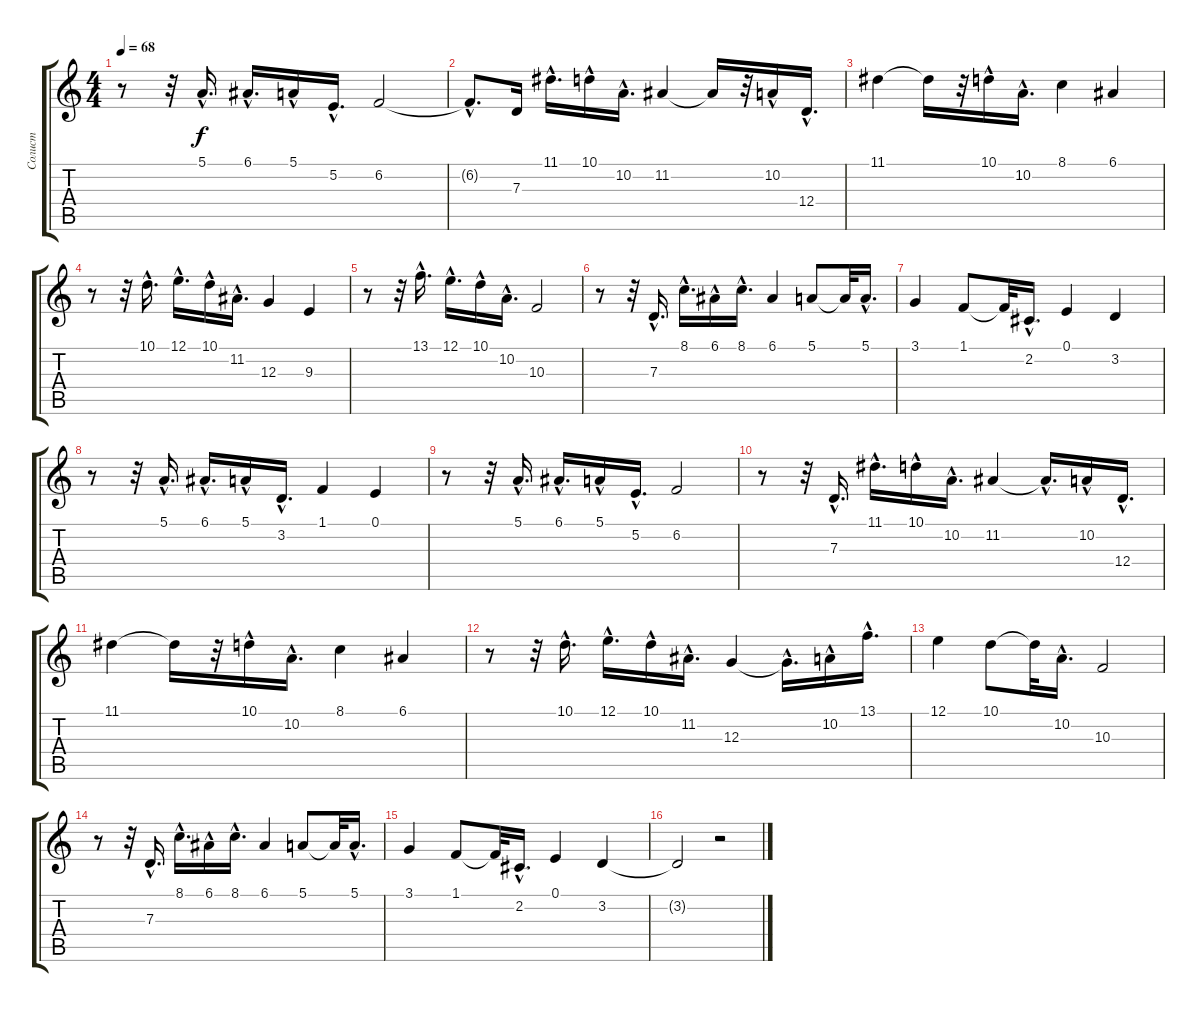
\track ("Солист" "Солист") {instrument pad8sweep}
\staff {score tabs}
\tuning (E4 B3 G3 D3 A2 E2) {hide}
\ts (4 4)
\tempo 68
\clef g2
\ks c
r.8{dy f} r.32 5.1{hac}.16{d} 6.1{hac}.16{d} 5.1{hac}.16 5.2{hac}.16{d} 6.2.2 |
6.2{hac t}.8{d} 7.3.16 11.1{hac}.16{d} 10.1{hac}.16 10.2{hac}.16{d} 11.2.4 11.2{t}.16 r.32 10.2{hac}.16 12.4{hac}.16{d} |
11.1.4 11.1{t}.16 r.32 10.1{hac}.16 10.2{hac}.16{d} 8.1.4 6.1.4 |
r.8 r.32 10.1{hac}.16{d} 12.1{hac}.16{d} 10.1{hac}.16 11.2{hac}.16{d} 12.3.4 9.3.4 |
r.8 r.32 13.1{hac}.16{d} 12.1{hac}.16{d} 10.1{hac}.16 10.2{hac}.16{d} 10.3.2 |
r.8 r.32 7.3{hac}.16{d} 8.1{hac}.16{d} 6.1{hac}.16 8.1{hac}.16{d} 6.1.4 5.1.8 5.1{t}.32 5.1{hac}.16{d} |
3.1.4 1.1.8 1.1{t}.32 2.2{hac}.16{d} 0.1.4 3.2.4 |
r.8 r.32 5.1{hac}.16{d} 6.1{hac}.16{d} 5.1{hac}.16 3.2{hac}.16{d} 1.1.4 0.1.4 |
r.8 r.32 5.1{hac}.16{d} 6.1{hac}.16{d} 5.1{hac}.16 5.2{hac}.16{d} 6.2.2 |
r.8 r.32 7.3{hac}.16{d} 11.1{hac}.16{d} 10.1{hac}.16 10.2{hac}.16{d} 11.2.4 11.2{hac t}.16{d} 10.2{hac}.16 12.4{hac}.16{d} |
11.1.4 11.1{t}.16 r.32 10.1{hac}.16 10.2{hac}.16{d} 8.1.4 6.1.4 |
r.8 r.32 10.1{hac}.16{d} 12.1{hac}.16{d} 10.1{hac}.16 11.2{hac}.16{d} 12.3.4 12.3{hac t}.16{d} 10.2{hac}.16 13.1{hac}.16{d} |
12.1.4 10.1.8 10.1{t}.32 10.2{hac}.16{d} 10.3.2 |
r.8 r.32 7.3{hac}.16{d} 8.1{hac}.16{d} 6.1{hac}.16 8.1{hac}.16{d} 6.1.4 5.1.8 5.1{t}.32 5.1{hac}.16{d} |
3.1.4 1.1.8 1.1{t}.32 2.2{hac}.16{d} 0.1.4 3.2.4 |
3.2{t}.2 r.2
